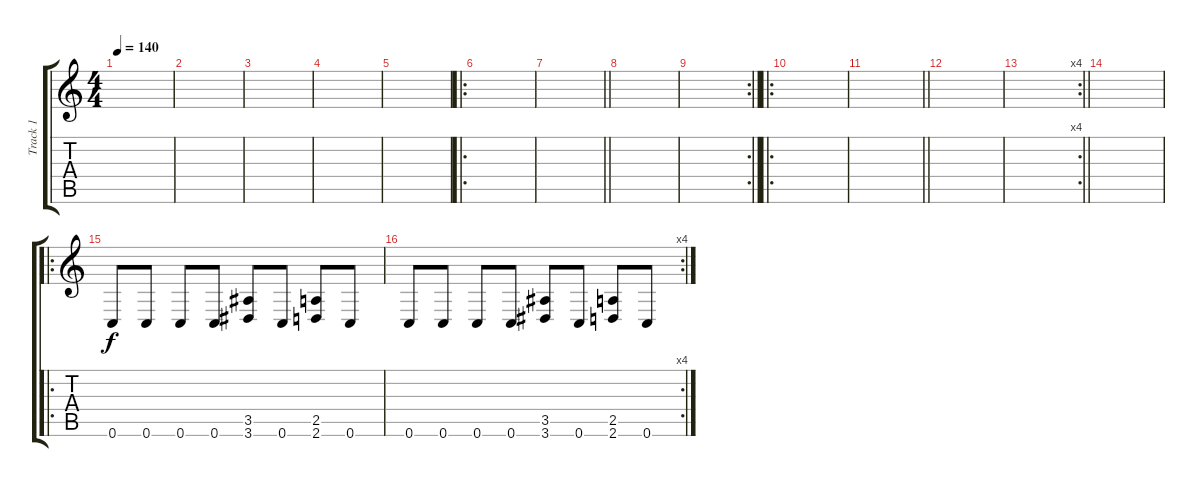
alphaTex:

\track ("Track 1" "Track 1") {instrument distortionguitar}
\staff {score tabs}
\tuning (D4 A3 F3 C3 G2 C2) {hide}
\ts (4 4)
\tempo 140
\clef g2
\ks c
|
|
|
|
|
\ro
|
\barLineRight lightlight
|
|
\rc 2
\barLineRight lightlight
|
\ro
|
\barLineRight lightlight
|
|
\rc 4
\barLineRight lightlight
|
|
\ro
0.6.8 0.6.8 0.6.8 0.6.8 (3.5 3.6).8 0.6.8 (2.5 2.6).8 0.6.8 |
\rc 4
0.6.8 0.6.8 0.6.8 0.6.8 (3.5 3.6).8 0.6.8 (2.5 2.6).8 0.6.8
